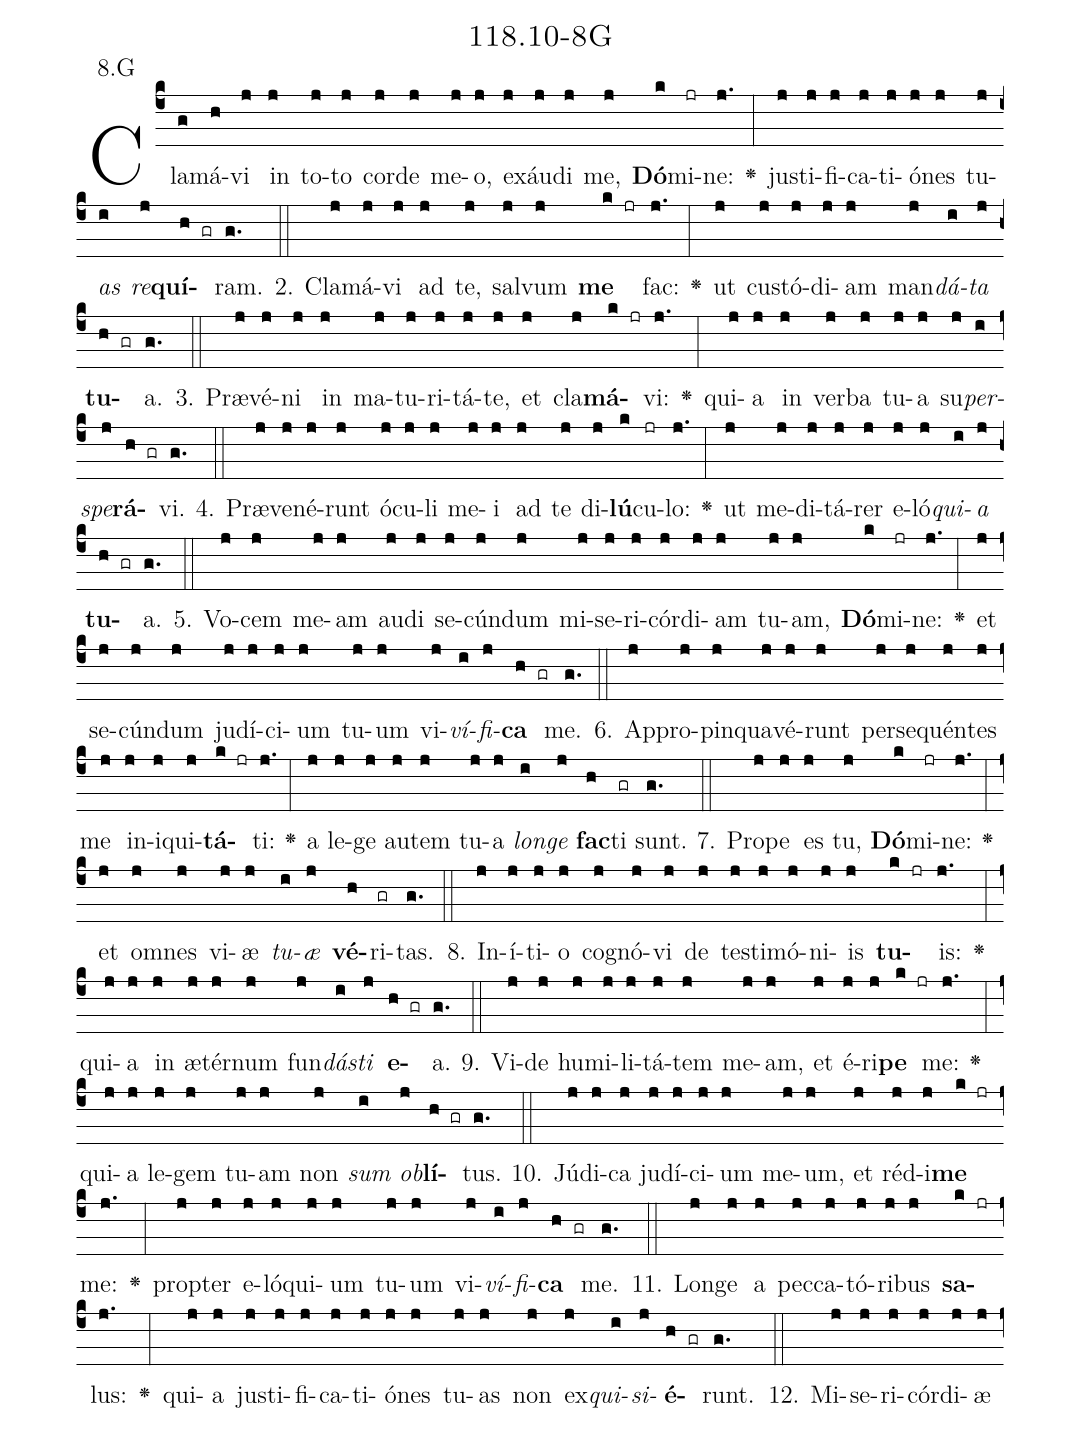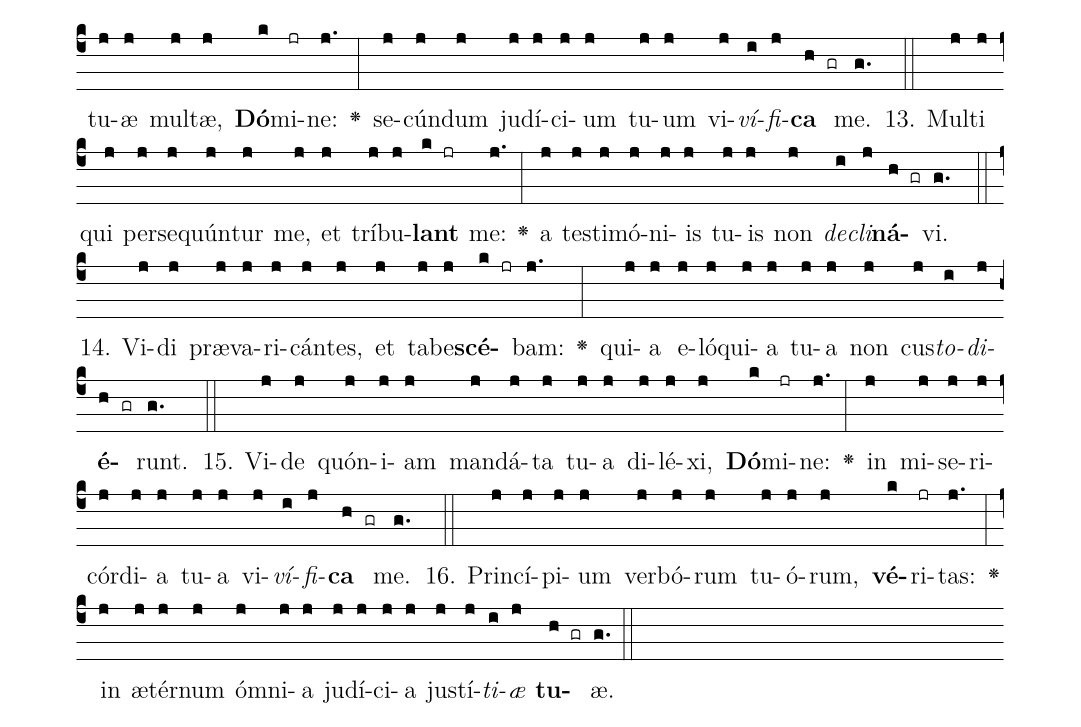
name: 118.10-8G;
annotation: 8.G;
%%
(c4)Cla(g)má(h)vi(j) in(j) to(j)to(j) cor(j)de(j) me(j)o,(j) ex(j)áu(j)di(j) me,(j) <b>Dó</b>(k)mi(jr)ne:(j.) <v>\greheightstar</v>(:) jus(j)ti(j)fi(j)ca(j)ti(j)ó(j)nes(j) tu(j)<i>as</i>(i) <i>re</i>(j)<b>quí</b>(h gr)ram.(g.) (::)
2. Cla(j)má(j)vi(j) ad(j) te,(j) sal(j)vum(j) <b>me</b>(k jr) fac:(j.) <v>\greheightstar</v>(:) ut(j) cus(j)tó(j)di(j)am(j) man(j)<i>dá</i>(i)<i>ta</i>(j) <b>tu</b>(h gr)a.(g.) (::)
3. Præ(j)vé(j)ni(j) in(j) ma(j)tu(j)ri(j)tá(j)te,(j) et(j) cla(j)<b>má</b>(k jr)vi:(j.) <v>\greheightstar</v>(:) qui(j)a(j) in(j) ver(j)ba(j) tu(j)a(j) su(j)<i>per</i>(i)<i>spe</i>(j)<b>rá</b>(h gr)vi.(g.) (::)
4. Præ(j)ve(j)né(j)runt(j) ó(j)cu(j)li(j) me(j)i(j) ad(j) te(j) di(j)<b>lú</b>(k)cu(jr)lo:(j.) <v>\greheightstar</v>(:) ut(j) me(j)di(j)tá(j)rer(j) e(j)ló(j)<i>qui</i>(i)<i>a</i>(j) <b>tu</b>(h gr)a.(g.) (::)
5. Vo(j)cem(j) me(j)am(j) au(j)di(j) se(j)cún(j)dum(j) mi(j)se(j)ri(j)cór(j)di(j)am(j) tu(j)am,(j) <b>Dó</b>(k)mi(jr)ne:(j.) <v>\greheightstar</v>(:) et(j) se(j)cún(j)dum(j) ju(j)dí(j)ci(j)um(j) tu(j)um(j) vi(j)<i>ví</i>(i)<i>fi</i>(j)<b>ca</b>(h gr) me.(g.) (::)
6. Ap(j)pro(j)pin(j)qua(j)vé(j)runt(j) per(j)se(j)quén(j)tes(j) me(j) in(j)i(j)qui(j)<b>tá</b>(k jr)ti:(j.) <v>\greheightstar</v>(:) a(j) le(j)ge(j) au(j)tem(j) tu(j)a(j) <i>lon</i>(i)<i>ge</i>(j) <b>fac</b>(h)ti(gr) sunt.(g.) (::)
7. Pro(j)pe(j) es(j) tu,(j) <b>Dó</b>(k)mi(jr)ne:(j.) <v>\greheightstar</v>(:) et(j) om(j)nes(j) vi(j)æ(j) <i>tu</i>(i)<i>æ</i>(j) <b>vé</b>(h)ri(gr)tas.(g.) (::)
8. In(j)í(j)ti(j)o(j) co(j)gnó(j)vi(j) de(j) tes(j)ti(j)mó(j)ni(j)is(j) <b>tu</b>(k jr)is:(j.) <v>\greheightstar</v>(:) qui(j)a(j) in(j) æ(j)tér(j)num(j) fun(j)<i>dás</i>(i)<i>ti</i>(j) <b>e</b>(h gr)a.(g.) (::)
9. Vi(j)de(j) hu(j)mi(j)li(j)tá(j)tem(j) me(j)am,(j) et(j) é(j)ri(j)<b>pe</b>(k jr) me:(j.) <v>\greheightstar</v>(:) qui(j)a(j) le(j)gem(j) tu(j)am(j) non(j) <i>sum</i>(i) <i>ob</i>(j)<b>lí</b>(h gr)tus.(g.) (::)
10. Jú(j)di(j)ca(j) ju(j)dí(j)ci(j)um(j) me(j)um,(j) et(j) réd(j)i(j)<b>me</b>(k jr) me:(j.) <v>\greheightstar</v>(:) prop(j)ter(j) e(j)ló(j)qui(j)um(j) tu(j)um(j) vi(j)<i>ví</i>(i)<i>fi</i>(j)<b>ca</b>(h gr) me.(g.) (::)
11. Lon(j)ge(j) a(j) pec(j)ca(j)tó(j)ri(j)bus(j) <b>sa</b>(k jr)lus:(j.) <v>\greheightstar</v>(:) qui(j)a(j) jus(j)ti(j)fi(j)ca(j)ti(j)ó(j)nes(j) tu(j)as(j) non(j) ex(j)<i>qui</i>(i)<i>si</i>(j)<b>é</b>(h gr)runt.(g.) (::)
12. Mi(j)se(j)ri(j)cór(j)di(j)æ(j) tu(j)æ(j) mul(j)tæ,(j) <b>Dó</b>(k)mi(jr)ne:(j.) <v>\greheightstar</v>(:) se(j)cún(j)dum(j) ju(j)dí(j)ci(j)um(j) tu(j)um(j) vi(j)<i>ví</i>(i)<i>fi</i>(j)<b>ca</b>(h gr) me.(g.) (::)
13. Mul(j)ti(j) qui(j) per(j)se(j)quún(j)tur(j) me,(j) et(j) trí(j)bu(j)<b>lant</b>(k jr) me:(j.) <v>\greheightstar</v>(:) a(j) tes(j)ti(j)mó(j)ni(j)is(j) tu(j)is(j) non(j) <i>de</i>(i)<i>cli</i>(j)<b>ná</b>(h gr)vi.(g.) (::)
14. Vi(j)di(j) præ(j)va(j)ri(j)cán(j)tes,(j) et(j) ta(j)be(j)<b>scé</b>(k jr)bam:(j.) <v>\greheightstar</v>(:) qui(j)a(j) e(j)ló(j)qui(j)a(j) tu(j)a(j) non(j) cus(j)<i>to</i>(i)<i>di</i>(j)<b>é</b>(h gr)runt.(g.) (::)
15. Vi(j)de(j) quón(j)i(j)am(j) man(j)dá(j)ta(j) tu(j)a(j) di(j)lé(j)xi,(j) <b>Dó</b>(k)mi(jr)ne:(j.) <v>\greheightstar</v>(:) in(j) mi(j)se(j)ri(j)cór(j)di(j)a(j) tu(j)a(j) vi(j)<i>ví</i>(i)<i>fi</i>(j)<b>ca</b>(h gr) me.(g.) (::)
16. Prin(j)cí(j)pi(j)um(j) ver(j)bó(j)rum(j) tu(j)ó(j)rum,(j) <b>vé</b>(k)ri(jr)tas:(j.) <v>\greheightstar</v>(:) in(j) æ(j)tér(j)num(j) óm(j)ni(j)a(j) ju(j)dí(j)ci(j)a(j) jus(j)tí(j)<i>ti</i>(i)<i>æ</i>(j) <b>tu</b>(h gr)æ.(g.) (::)
